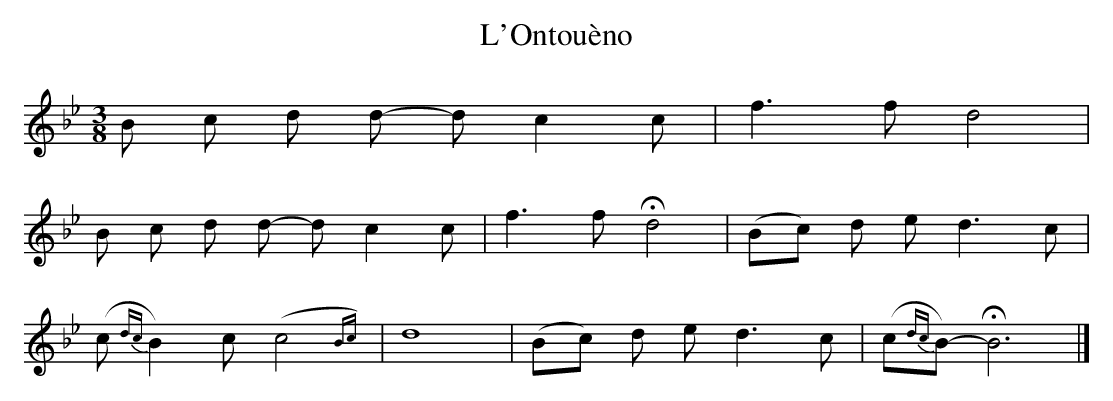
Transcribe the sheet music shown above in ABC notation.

X:1
T:L'Ontouèno
M:3/8
L:1/8
K:Bb
B c d d- d c2 c | f3 f d4 |
B c d d- d c2 c | f3 f !fermata! d4 | (Bc) d e d3 c |
(c {dc} B2) c (c4 {Bc}) | d8 | (Bc) d e d3 c | (c{dc}B)- !fermata! B6 |]
